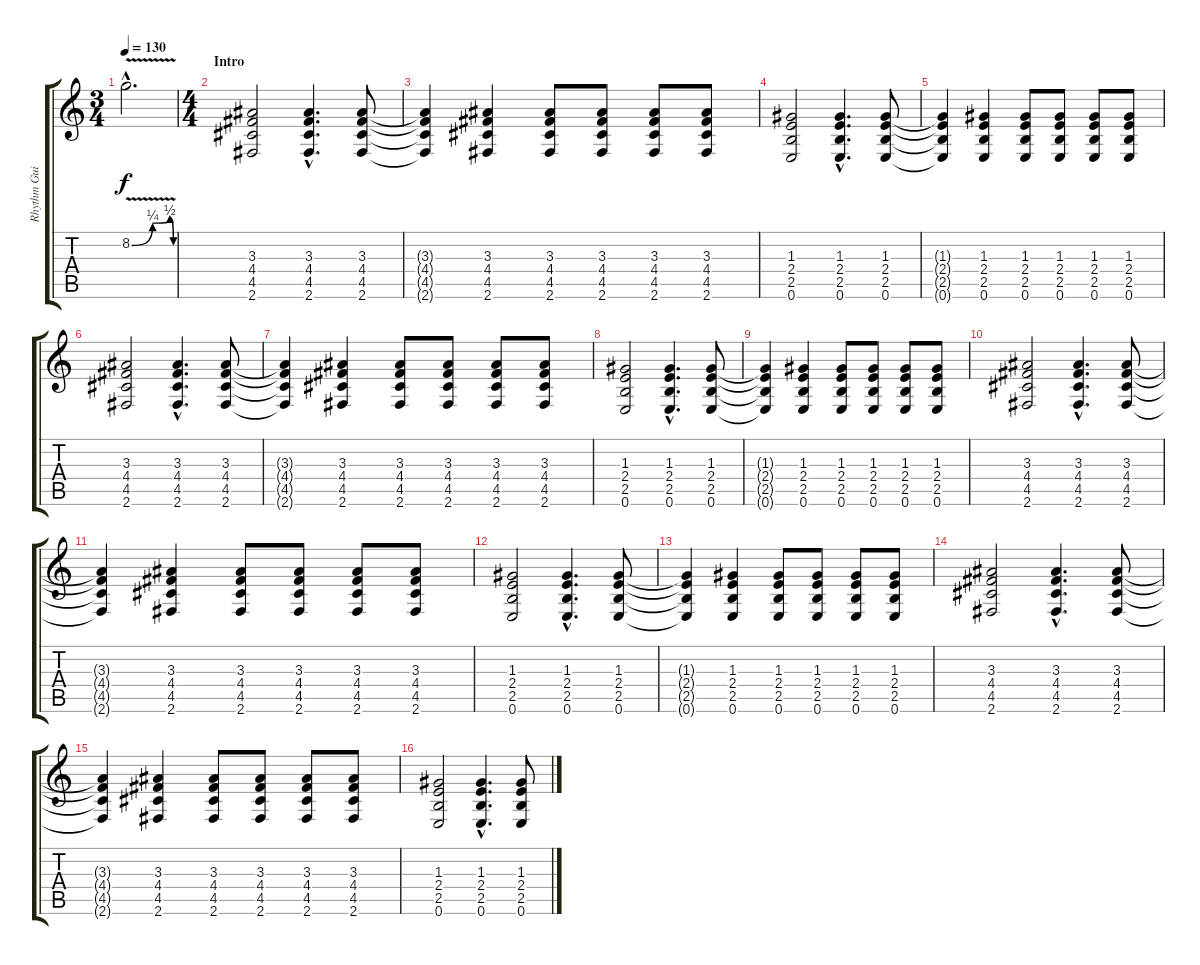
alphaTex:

\track ("Rhythm Guitar" "Rhythm Gui") {instrument overdrivenguitar}
\staff {score tabs}
\tuning (E4 B3 G3 D3 A2 E2) {hide}
\ts (3 4)
\tempo 130
\clef g2
\ks c
8.2{be (custom 0 0 30 1 55 2 60 0) v hac}.2{d dy f instrument overdrivenguitar} |
\ts (4 4)
\section ("" "Intro")
(3.3 4.4 4.5 2.6).2 (3.3{hac} 4.4{hac} 4.5{hac} 2.6{hac}).4{d} (3.3 4.4 4.5 2.6).8 |
(3.3{t} 4.4{t} 4.5{t} 2.6{t}).4 (3.3 4.4 4.5 2.6).4 (3.3 4.4 4.5 2.6).8 (3.3 4.4 4.5 2.6).8 (3.3 4.4 4.5 2.6).8 (3.3 4.4 4.5 2.6).8 |
(1.3 2.4 2.5 0.6).2 (1.3{hac} 2.4{hac} 2.5{hac} 0.6{hac}).4{d} (1.3 2.4 2.5 0.6).8 |
(1.3{t} 2.4{t} 2.5{t} 0.6{t}).4 (1.3 2.4 2.5 0.6).4 (1.3 2.4 2.5 0.6).8 (1.3 2.4 2.5 0.6).8 (1.3 2.4 2.5 0.6).8 (1.3 2.4 2.5 0.6).8 |
(3.3 4.4 4.5 2.6).2 (3.3{hac} 4.4{hac} 4.5{hac} 2.6{hac}).4{d} (3.3 4.4 4.5 2.6).8 |
(3.3{t} 4.4{t} 4.5{t} 2.6{t}).4 (3.3 4.4 4.5 2.6).4 (3.3 4.4 4.5 2.6).8 (3.3 4.4 4.5 2.6).8 (3.3 4.4 4.5 2.6).8 (3.3 4.4 4.5 2.6).8 |
(1.3 2.4 2.5 0.6).2 (1.3{hac} 2.4{hac} 2.5{hac} 0.6{hac}).4{d} (1.3 2.4 2.5 0.6).8 |
(1.3{t} 2.4{t} 2.5{t} 0.6{t}).4 (1.3 2.4 2.5 0.6).4 (1.3 2.4 2.5 0.6).8 (1.3 2.4 2.5 0.6).8 (1.3 2.4 2.5 0.6).8 (1.3 2.4 2.5 0.6).8 |
(3.3 4.4 4.5 2.6).2 (3.3{hac} 4.4{hac} 4.5{hac} 2.6{hac}).4{d} (3.3 4.4 4.5 2.6).8 |
(3.3{t} 4.4{t} 4.5{t} 2.6{t}).4 (3.3 4.4 4.5 2.6).4 (3.3 4.4 4.5 2.6).8 (3.3 4.4 4.5 2.6).8 (3.3 4.4 4.5 2.6).8 (3.3 4.4 4.5 2.6).8 |
(1.3 2.4 2.5 0.6).2 (1.3{hac} 2.4{hac} 2.5{hac} 0.6{hac}).4{d} (1.3 2.4 2.5 0.6).8 |
(1.3{t} 2.4{t} 2.5{t} 0.6{t}).4 (1.3 2.4 2.5 0.6).4 (1.3 2.4 2.5 0.6).8 (1.3 2.4 2.5 0.6).8 (1.3 2.4 2.5 0.6).8 (1.3 2.4 2.5 0.6).8 |
(3.3 4.4 4.5 2.6).2 (3.3{hac} 4.4{hac} 4.5{hac} 2.6{hac}).4{d} (3.3 4.4 4.5 2.6).8 |
(3.3{t} 4.4{t} 4.5{t} 2.6{t}).4 (3.3 4.4 4.5 2.6).4 (3.3 4.4 4.5 2.6).8 (3.3 4.4 4.5 2.6).8 (3.3 4.4 4.5 2.6).8 (3.3 4.4 4.5 2.6).8 |
(1.3 2.4 2.5 0.6).2 (1.3{hac} 2.4{hac} 2.5{hac} 0.6{hac}).4{d} (1.3 2.4 2.5 0.6).8
